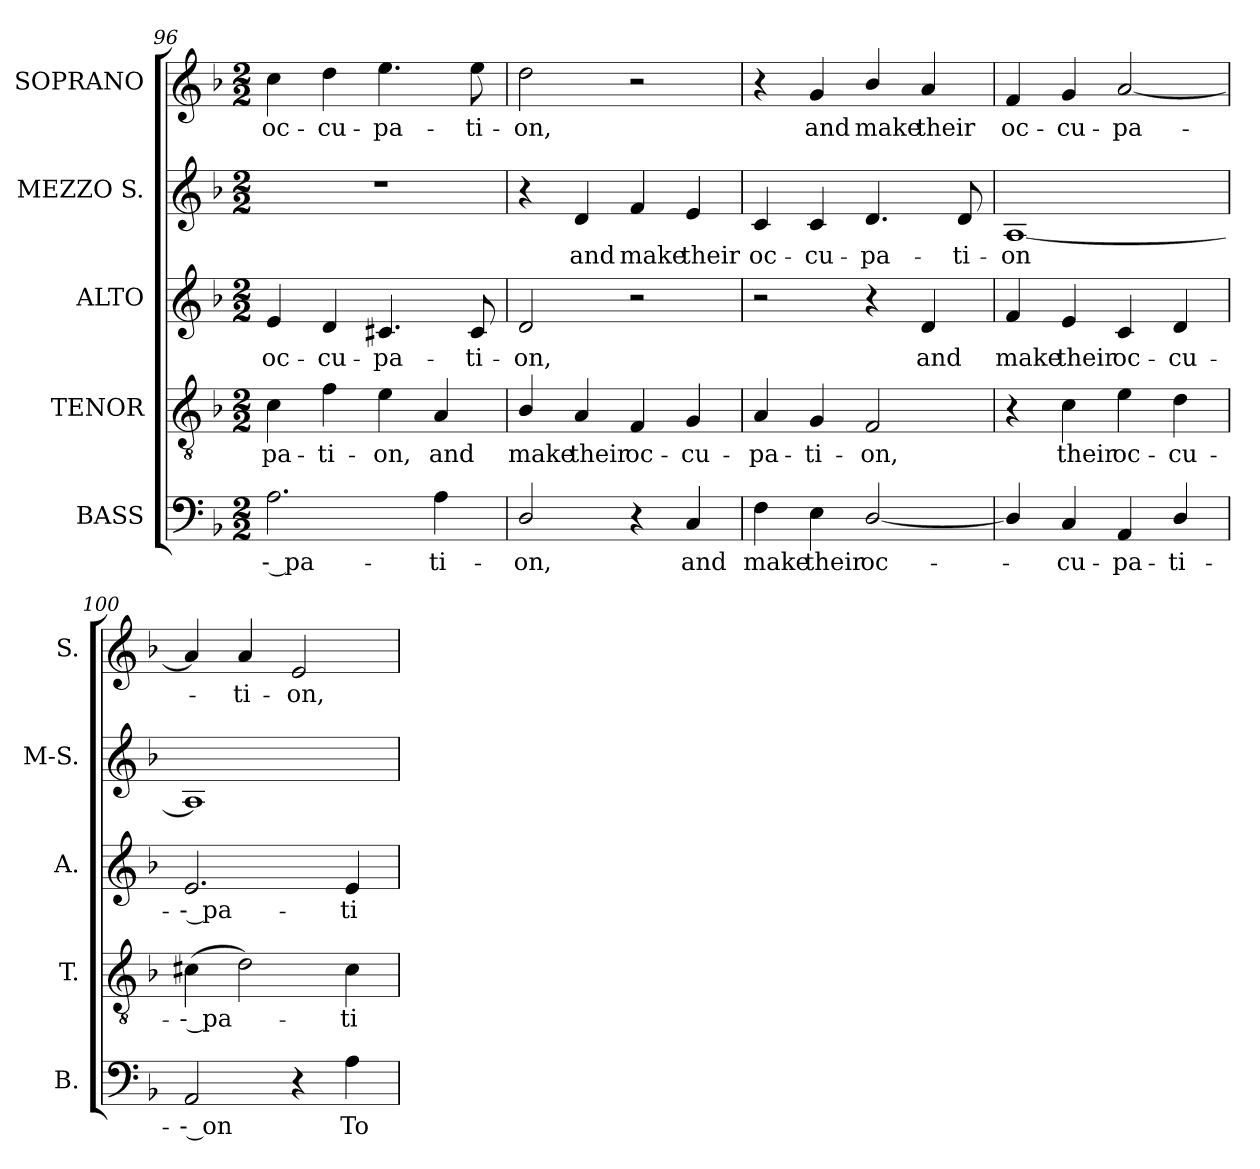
**kern	**text	**kern	**text	**kern	**text	**kern	**text	**kern	**text
*part5	*part5	*part4	*part4	*part3	*part3	*part2	*part2	*part1	*part1
*staff5	*staff5	*staff4	*staff4	*staff3	*staff3	*staff2	*staff2	*staff1	*staff1
*I"BASS	*	*I"TENOR	*	*I"ALTO	*	*I"MEZZO  S.	*	*I"SOPRANO	*
*I'B.	*	*I'T.	*	*I'A.	*	*I'M-S.	*	*I'S.	*
!!LO:LB:g=z
*clefF4	*	*clefGv2	*	*clefG2	*	*clefG2	*	*clefG2	*
*	*	*ITrd7c12	*	*	*	*	*	*	*
*k[b-]	*	*k[b-]	*	*k[b-]	*	*k[b-]	*	*k[b-]	*
*F:	*	*F:	*	*F:	*	*F:	*	*F:	*
*M2/2	*	*M2/2	*	*M2/2	*	*M2/2	*	*M2/2	*
=96	=96	=96	=96	=96	=96	=96	=96	=96	=96
!	!LO:LY:b:color=#000000	!	!	!	!	!	!	!	!
!	!	!	!LO:LY:b:color=#000000	!	!	!	!	!	!
!	!	!	!	!	!LO:LY:b:color=#000000	!	!	!	!
!	!	!	!	!	!	!	!	!	!LO:LY:b:color=#000000
2.Ai\	-- pa-	4Ci\	-pa-	4ei/	oc-	1r	.	4cci\	oc-
!	!	!	!LO:LY:b:color=#000000	!	!	!	!	!	!
!	!	!	!	!	!LO:LY:b:color=#000000	!	!	!	!
!	!	!	!	!	!	!	!	!	!LO:LY:b:color=#000000
.	.	4Fi\	-ti-	4di/	-cu-	.	.	4ddi\	-cu-
!	!	!	!LO:LY:b:color=#000000	!	!	!	!	!	!
!	!	!	!	!	!LO:LY:b:color=#000000	!	!	!	!
!	!	!	!	!	!	!	!	!	!LO:LY:b:color=#000000
.	.	4Ei\	-on,	4.c#Xi/	-pa-	.	.	4.eei\	-pa-
!	!LO:LY:b:color=#000000	!	!	!	!	!	!	!	!
!	!	!	!LO:LY:b:color=#000000	!	!	!	!	!	!
4Ai\	-ti-	4AAi/	and	.	.	.	.	.	.
!	!	!	!	!	!LO:LY:b:color=#000000	!	!	!	!
!	!	!	!	!	!	!	!	!	!LO:LY:b:color=#000000
.	.	.	.	8c#i/	-ti-	.	.	8eei\	-ti-
=97	=97	=97	=97	=97	=97	=97	=97	=97	=97
!	!LO:LY:b:color=#000000	!	!	!	!	!	!	!	!
!	!	!	!LO:LY:b:color=#000000	!	!	!	!	!	!
!	!	!	!	!	!LO:LY:b:color=#000000	!	!	!	!
!	!	!	!	!	!	!	!	!	!LO:LY:b:color=#000000
2Di/	-on,	4BB-i/	make	2di/	-on,	4r	.	2ddi\	-on,
!	!	!	!LO:LY:b:color=#000000	!	!	!	!	!	!
!	!	!	!	!	!	!	!LO:LY:b:color=#000000	!	!
.	.	4AAi/	their	.	.	4di/	and	.	.
!	!	!	!LO:LY:b:color=#000000	!	!	!	!	!	!
!	!	!	!	!	!	!	!LO:LY:b:color=#000000	!	!
4r	.	4FFi/	oc-	2r	.	4fi/	make	2r	.
!	!LO:LY:b:color=#000000	!	!	!	!	!	!	!	!
!	!	!	!LO:LY:b:color=#000000	!	!	!	!	!	!
!	!	!	!	!	!	!	!LO:LY:b:color=#000000	!	!
4Ci/	and	4GGi/	-cu-	.	.	4ei/	their	.	.
=98	=98	=98	=98	=98	=98	=98	=98	=98	=98
!	!LO:LY:b:color=#000000	!	!	!	!	!	!	!	!
!	!	!	!LO:LY:b:color=#000000	!	!	!	!	!	!
!	!	!	!	!	!	!	!LO:LY:b:color=#000000	!	!
4Fi\	make	4AAi/	-pa-	2r	.	4ci/	oc-	4r	.
!	!LO:LY:b:color=#000000	!	!	!	!	!	!	!	!
!	!	!	!LO:LY:b:color=#000000	!	!	!	!	!	!
!	!	!	!	!	!	!	!LO:LY:b:color=#000000	!	!
!	!	!	!	!	!	!	!	!	!LO:LY:b:color=#000000
4Ei\	their	4GGi/	-ti-	.	.	4ci/	-cu-	4gi/	and
!	!LO:LY:b:color=#000000	!	!	!	!	!	!	!	!
!	!	!	!LO:LY:b:color=#000000	!	!	!	!	!	!
!	!	!	!	!	!	!	!LO:LY:b:color=#000000	!	!
!	!	!	!	!	!	!	!	!	!LO:LY:b:color=#000000
[2Di/	oc-	2FFi/	-on,	4r	.	4.di/	-pa-	4b-i/	make
!	!	!	!	!	!LO:LY:b:color=#000000	!	!	!	!
!	!	!	!	!	!	!	!	!	!LO:LY:b:color=#000000
.	.	.	.	4di/	and	.	.	4ai/	their
!	!	!	!	!	!	!	!LO:LY:b:color=#000000	!	!
.	.	.	.	.	.	8di/	-ti-	.	.
=99	=99	=99	=99	=99	=99	=99	=99	=99	=99
!	!	!	!	!	!LO:LY:b:color=#000000	!	!	!	!
!	!	!	!	!	!	!	!LO:LY:b:color=#000000	!	!
!	!	!	!	!	!	!	!	!	!LO:LY:b:color=#000000
4Di/]	.	4r	.	4fi/	make	[1Ai	-on	4fi/	oc-
!	!LO:LY:b:color=#000000	!	!	!	!	!	!	!	!
!	!	!	!LO:LY:b:color=#000000	!	!	!	!	!	!
!	!	!	!	!	!LO:LY:b:color=#000000	!	!	!	!
!	!	!	!	!	!	!	!	!	!LO:LY:b:color=#000000
4Ci/	-cu-	4Ci\	their	4ei/	their	.	.	4gi/	-cu-
!	!LO:LY:b:color=#000000	!	!	!	!	!	!	!	!
!	!	!	!LO:LY:b:color=#000000	!	!	!	!	!	!
!	!	!	!	!	!LO:LY:b:color=#000000	!	!	!	!
!	!	!	!	!	!	!	!	!	!LO:LY:b:color=#000000
4AAi/	-pa-	4Ei\	oc-	4ci/	oc-	.	.	[2ai/	-pa-
!	!LO:LY:b:color=#000000	!	!	!	!	!	!	!	!
!	!	!	!LO:LY:b:color=#000000	!	!	!	!	!	!
!	!	!	!	!	!LO:LY:b:color=#000000	!	!	!	!
4Di/	-ti-	4Di\	-cu-	4di/	-cu-	.	.	.	.
!!LO:PB:g=z
=100	=100	=100	=100	=100	=100	=100	=100	=100	=100
!	!LO:LY:b:color=#000000	!	!	!	!	!	!	!	!
!	!	!	!LO:LY:b:color=#000000	!	!	!	!	!	!
!	!	!	!	!	!LO:LY:b:color=#000000	!	!	!	!
2AAi/	-- on	(4C#Xi\	-- pa-	2.ei/	-- pa-	1Ai]	.	4ai/]	.
!	!	!	!	!	!	!	!	!	!LO:LY:b:color=#000000
.	.	2Di\)	.	.	.	.	.	4ai/	-ti-
!	!	!	!	!	!	!	!	!	!LO:LY:b:color=#000000
4r	.	.	.	.	.	.	.	2ei/	-on,
!	!LO:LY:b:color=#000000	!	!	!	!	!	!	!	!
!	!	!	!LO:LY:b:color=#000000	!	!	!	!	!	!
!	!	!	!	!	!LO:LY:b:color=#000000	!	!	!	!
4Ai\	To	4C#i\	-ti-	4ei/	-ti-	.	.	.	.
=	=	=	=	=	=	=	=	=	=
*-	*-	*-	*-	*-	*-	*-	*-	*-	*-
